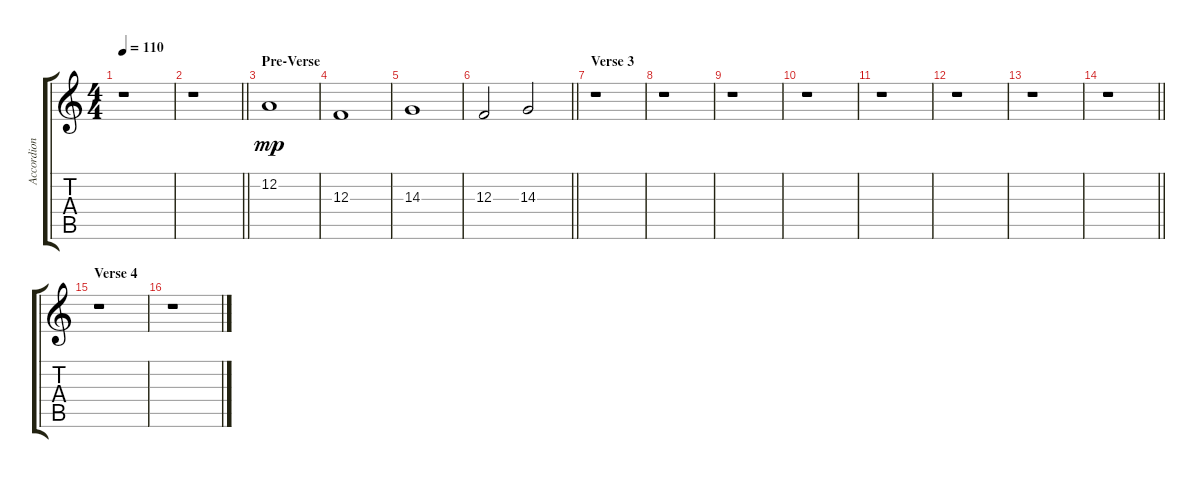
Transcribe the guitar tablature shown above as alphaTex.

\track ("Accordion" "Accordion") {instrument accordion}
\staff {score tabs}
\tuning (D4 A3 F3 C3 G2 D2) {hide}
\ts (4 4)
\tempo 110
\clef g2
\ks c
r.1{dy fff} |
\barLineRight lightlight
r.1 |
\section ("" "Pre-Verse")
12.2.1{dy mp} |
12.3.1 |
14.3.1 |
\barLineRight lightlight
12.3.2 14.3.2 |
\section ("" "Verse 3")
r.1 |
r.1 |
r.1 |
r.1 |
r.1 |
r.1 |
r.1 |
\barLineRight lightlight
r.1 |
\section ("" "Verse 4")
r.1 |
r.1
